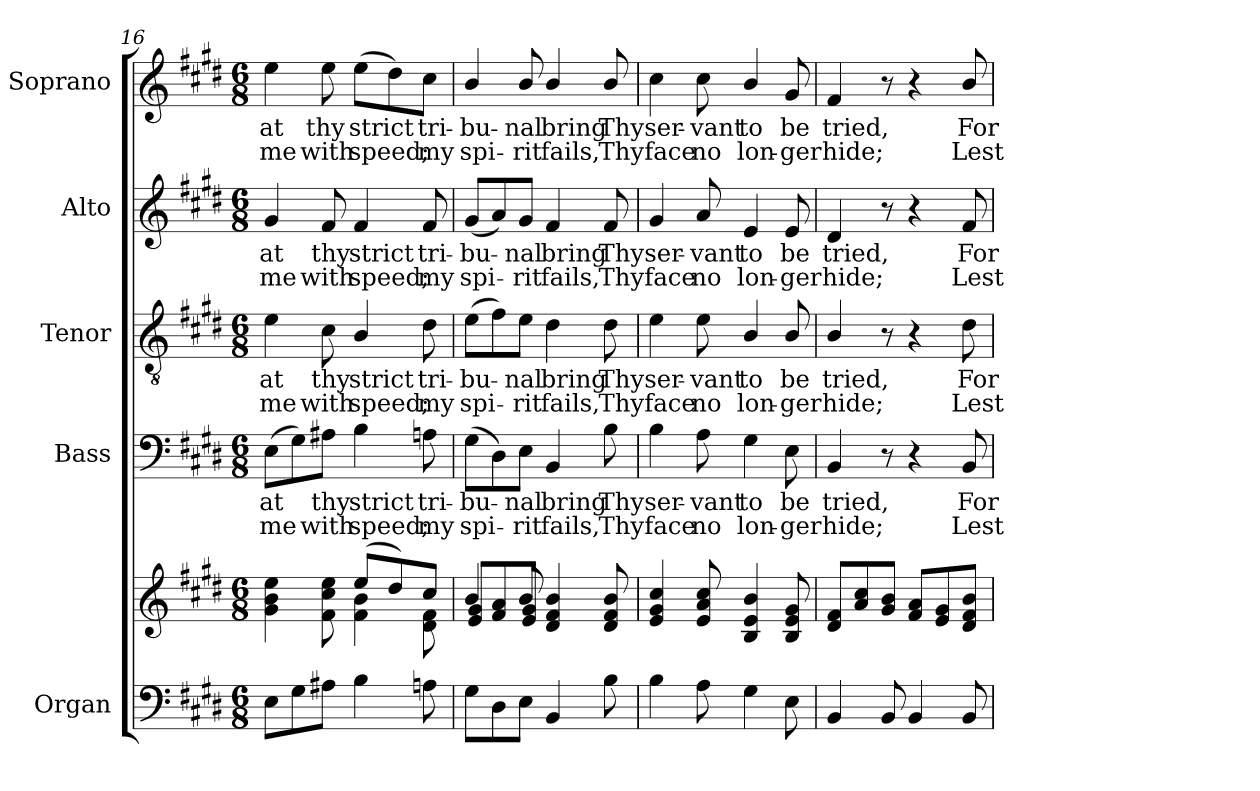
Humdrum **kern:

**kern	**kern	**kern	**text	**text	**kern	**text	**text	**kern	**text	**text	**kern	**text	**text
*part5	*part5	*part4	*part4	*part4	*part3	*part3	*part3	*part2	*part2	*part2	*part1	*part1	*part1
*staff6	*staff5	*staff4	*staff4	*staff4	*staff3	*staff3	*staff3	*staff2	*staff2	*staff2	*staff1	*staff1	*staff1
*I"Organ	*	*I"Bass	*	*	*I"Tenor	*	*	*I"Alto	*	*	*I"Soprano	*	*
*I'Org.	*	*I'B.	*	*	*I'T.	*	*	*I'A.	*	*	*I'S.	*	*
*clefF4	*clefG2	*clefF4	*	*	*clefGv2	*	*	*clefG2	*	*	*clefG2	*	*
*	*	*	*	*	*ITrd7c12	*	*	*	*	*	*	*	*
*k[f#c#g#d#]	*k[f#c#g#d#]	*k[f#c#g#d#]	*	*	*k[f#c#g#d#]	*	*	*k[f#c#g#d#]	*	*	*k[f#c#g#d#]	*	*
*E:	*E:	*E:	*	*	*E:	*	*	*E:	*	*	*E:	*	*
*M6/8	*M6/8	*M6/8	*	*	*M6/8	*	*	*M6/8	*	*	*M6/8	*	*
=16	=16	=16	=16	=16	=16	=16	=16	=16	=16	=16	=16	=16	=16
*	*^	*	*	*	*	*	*	*	*	*	*	*	*
!	!	!	!	!LO:LY:b:color=#000000	!LO:LY:b:color=#000000	!	!	!	!	!	!	!	!	!
!	!	!	!	!	!	!	!LO:LY:b:color=#000000	!LO:LY:b:color=#000000	!	!	!	!	!	!
!	!	!	!	!	!	!	!	!	!	!LO:LY:b:color=#000000	!LO:LY:b:color=#000000	!	!	!
!	!	!	!	!	!	!	!	!	!	!	!	!	!LO:LY:b:color=#000000	!LO:LY:b:color=#000000
8Ei\L	4g#i\ 4bi 4eei	4.ryy	(8Ei\L	at	me	4Ei\	at	me	4g#i/	at	me	4eei\	at	me
8G#i\	.	.	8G#i\)	.	.	.	.	.	.	.	.	.	.	.
!	!	!	!	!LO:LY:b:color=#000000	!LO:LY:b:color=#000000	!	!	!	!	!	!	!	!	!
!	!	!	!	!	!	!	!LO:LY:b:color=#000000	!LO:LY:b:color=#000000	!	!	!	!	!	!
!	!	!	!	!	!	!	!	!	!	!LO:LY:b:color=#000000	!LO:LY:b:color=#000000	!	!	!
!	!	!	!	!	!	!	!	!	!	!	!	!	!LO:LY:b:color=#000000	!LO:LY:b:color=#000000
8A#Xi\J	8f#i\ 8cc#i 8eei	.	8A#Xi\J	thy	with	8C#i\	thy	with	8f#i/	thy	with	8eei\	thy	with
!	!	!	!	!LO:LY:b:color=#000000	!LO:LY:b:color=#000000	!	!	!	!	!	!	!	!	!
!	!	!	!	!	!	!	!LO:LY:b:color=#000000	!LO:LY:b:color=#000000	!	!	!	!	!	!
!	!	!	!	!	!	!	!	!	!	!LO:LY:b:color=#000000	!LO:LY:b:color=#000000	!	!	!
!	!	!	!	!	!	!	!	!	!	!	!	!	!LO:LY:b:color=#000000	!LO:LY:b:color=#000000
4Bi\	(8eei/L	4f#i\ 4bi	4Bi\	strict	speed;	4BBi/	strict	speed;	4f#i/	strict	speed;	(8eei\L	strict	speed;
.	8dd#i/)	.	.	.	.	.	.	.	.	.	.	8dd#i\)	.	.
!	!	!	!	!LO:LY:b:color=#000000	!LO:LY:b:color=#000000	!	!	!	!	!	!	!	!	!
!	!	!	!	!	!	!	!LO:LY:b:color=#000000	!LO:LY:b:color=#000000	!	!	!	!	!	!
!	!	!	!	!	!	!	!	!	!	!LO:LY:b:color=#000000	!LO:LY:b:color=#000000	!	!	!
!	!	!	!	!	!	!	!	!	!	!	!	!	!LO:LY:b:color=#000000	!LO:LY:b:color=#000000
8Ani\	8cc#i/J	8d#i\ 8f#i	8Ani\	tri-	my	8D#i\	tri-	my	8f#i/	tri-	my	8cc#i\J	tri-	my
!!LO:PB:g=z
=17	=17	=17	=17	=17	=17	=17	=17	=17	=17	=17	=17	=17	=17	=17
!	!	!	!	!LO:LY:b:color=#000000	!LO:LY:b:color=#000000	!	!	!	!	!	!	!	!	!
!	!	!	!	!	!	!	!LO:LY:b:color=#000000	!LO:LY:b:color=#000000	!	!	!	!	!	!
!	!	!	!	!	!	!	!	!	!	!LO:LY:b:color=#000000	!LO:LY:b:color=#000000	!	!	!
!	!	!	!	!	!	!	!	!	!	!	!	!	!LO:LY:b:color=#000000	!LO:LY:b:color=#000000
8G#i\L	4bi/	8ei/ 8g#i/L	(8G#i\L	-bu-	spi-	(8Ei\L	-bu-	spi-	(8g#i/L	-bu-	spi-	4bi/	-bu-	spi-
8D#i\	.	8f#i/ 8ai/	8D#i\)	.	.	8F#i\)	.	.	8ai/)	.	.	.	.	.
!	!	!	!	!LO:LY:b:color=#000000	!LO:LY:b:color=#000000	!	!	!	!	!	!	!	!	!
!	!	!	!	!	!	!	!LO:LY:b:color=#000000	!LO:LY:b:color=#000000	!	!	!	!	!	!
!	!	!	!	!	!	!	!	!	!	!LO:LY:b:color=#000000	!LO:LY:b:color=#000000	!	!	!
!	!	!	!	!	!	!	!	!	!	!	!	!	!LO:LY:b:color=#000000	!LO:LY:b:color=#000000
8Ei\J	8bi/	8ei/ 8g#i/J	8Ei\J	-nal	-rit	8Ei\J	-nal	-rit	8g#i/J	-nal	-rit	8bi/	-nal	-rit
!	!	!	!	!LO:LY:b:color=#000000	!LO:LY:b:color=#000000	!	!	!	!	!	!	!	!	!
!	!	!	!	!	!	!	!LO:LY:b:color=#000000	!LO:LY:b:color=#000000	!	!	!	!	!	!
!	!	!	!	!	!	!	!	!	!	!LO:LY:b:color=#000000	!LO:LY:b:color=#000000	!	!	!
!	!	!	!	!	!	!	!	!	!	!	!	!	!LO:LY:b:color=#000000	!LO:LY:b:color=#000000
4BBi/	4d#i/ 4f#i 4bi	4.ryy	4BBi/	bring	fails,	4D#i\	bring	fails,	4f#i/	bring	fails,	4bi/	bring	fails,
!	!	!	!	!LO:LY:b:color=#000000	!LO:LY:b:color=#000000	!	!	!	!	!	!	!	!	!
!	!	!	!	!	!	!	!LO:LY:b:color=#000000	!LO:LY:b:color=#000000	!	!	!	!	!	!
!	!	!	!	!	!	!	!	!	!	!LO:LY:b:color=#000000	!LO:LY:b:color=#000000	!	!	!
!	!	!	!	!	!	!	!	!	!	!	!	!	!LO:LY:b:color=#000000	!LO:LY:b:color=#000000
8Bi\	8d#i/ 8f#i 8bi	.	8Bi\	Thy	Thy	8D#i\	Thy	Thy	8f#i/	Thy	Thy	8bi/	Thy	Thy
*	*v	*v	*	*	*	*	*	*	*	*	*	*	*	*
=18	=18	=18	=18	=18	=18	=18	=18	=18	=18	=18	=18	=18	=18
!	!	!	!LO:LY:b:color=#000000	!LO:LY:b:color=#000000	!	!	!	!	!	!	!	!	!
!	!	!	!	!	!	!LO:LY:b:color=#000000	!LO:LY:b:color=#000000	!	!	!	!	!	!
!	!	!	!	!	!	!	!	!	!LO:LY:b:color=#000000	!LO:LY:b:color=#000000	!	!	!
!	!	!	!	!	!	!	!	!	!	!	!	!LO:LY:b:color=#000000	!LO:LY:b:color=#000000
4Bi\	4ei/ 4g#i 4cc#i	4Bi\	ser-	face	4Ei\	ser-	face	4g#i/	ser-	face	4cc#i\	ser-	face
!	!	!	!LO:LY:b:color=#000000	!LO:LY:b:color=#000000	!	!	!	!	!	!	!	!	!
!	!	!	!	!	!	!LO:LY:b:color=#000000	!LO:LY:b:color=#000000	!	!	!	!	!	!
!	!	!	!	!	!	!	!	!	!LO:LY:b:color=#000000	!LO:LY:b:color=#000000	!	!	!
!	!	!	!	!	!	!	!	!	!	!	!	!LO:LY:b:color=#000000	!LO:LY:b:color=#000000
8Ai\	8ei/ 8ai 8cc#i	8Ai\	-vant	no	8Ei\	-vant	no	8ai/	-vant	no	8cc#i\	-vant	no
!	!	!	!LO:LY:b:color=#000000	!LO:LY:b:color=#000000	!	!	!	!	!	!	!	!	!
!	!	!	!	!	!	!LO:LY:b:color=#000000	!LO:LY:b:color=#000000	!	!	!	!	!	!
!	!	!	!	!	!	!	!	!	!LO:LY:b:color=#000000	!LO:LY:b:color=#000000	!	!	!
!	!	!	!	!	!	!	!	!	!	!	!	!LO:LY:b:color=#000000	!LO:LY:b:color=#000000
4G#i\	4Bi/ 4ei 4bi	4G#i\	to	lon-	4BBi/	to	lon-	4ei/	to	lon-	4bi/	to	lon-
!	!	!	!LO:LY:b:color=#000000	!LO:LY:b:color=#000000	!	!	!	!	!	!	!	!	!
!	!	!	!	!	!	!LO:LY:b:color=#000000	!LO:LY:b:color=#000000	!	!	!	!	!	!
!	!	!	!	!	!	!	!	!	!LO:LY:b:color=#000000	!LO:LY:b:color=#000000	!	!	!
!	!	!	!	!	!	!	!	!	!	!	!	!LO:LY:b:color=#000000	!LO:LY:b:color=#000000
8Ei\	8Bi/ 8ei 8g#i	8Ei\	be	-ger	8BBi/	be	-ger	8ei/	be	-ger	8g#i/	be	-ger
=19	=19	=19	=19	=19	=19	=19	=19	=19	=19	=19	=19	=19	=19
!	!	!	!LO:LY:b:color=#000000	!LO:LY:b:color=#000000	!	!	!	!	!	!	!	!	!
!	!	!	!	!	!	!LO:LY:b:color=#000000	!LO:LY:b:color=#000000	!	!	!	!	!	!
!	!	!	!	!	!	!	!	!	!LO:LY:b:color=#000000	!LO:LY:b:color=#000000	!	!	!
!	!	!	!	!	!	!	!	!	!	!	!	!LO:LY:b:color=#000000	!LO:LY:b:color=#000000
4BBi/	8d#i/ 8f#i/L	4BBi/	tried,	hide;	4BBi/	tried,	hide;	4d#i/	tried,	hide;	4f#i/	tried,	hide;
.	8ai/ 8cc#i/	.	.	.	.	.	.	.	.	.	.	.	.
8BBi/	8g#i/ 8bi/J	8r	.	.	8r	.	.	8r	.	.	8r	.	.
4BBi/	8f#i/ 8ai/L	4r	.	.	4r	.	.	4r	.	.	4r	.	.
.	8ei/ 8g#i/	.	.	.	.	.	.	.	.	.	.	.	.
!	!	!	!LO:LY:b:color=#000000	!LO:LY:b:color=#000000	!	!	!	!	!	!	!	!	!
!	!	!	!	!	!	!LO:LY:b:color=#000000	!LO:LY:b:color=#000000	!	!	!	!	!	!
!	!	!	!	!	!	!	!	!	!LO:LY:b:color=#000000	!LO:LY:b:color=#000000	!	!	!
!	!	!	!	!	!	!	!	!	!	!	!	!LO:LY:b:color=#000000	!LO:LY:b:color=#000000
8BBi/	8d#i/ 8f#i/ 8bi/J	8BBi/	For	Lest	8D#i\	For	Lest	8f#i/	For	Lest	8bi/	For	Lest
=	=	=	=	=	=	=	=	=	=	=	=	=	=
*-	*-	*-	*-	*-	*-	*-	*-	*-	*-	*-	*-	*-	*-
